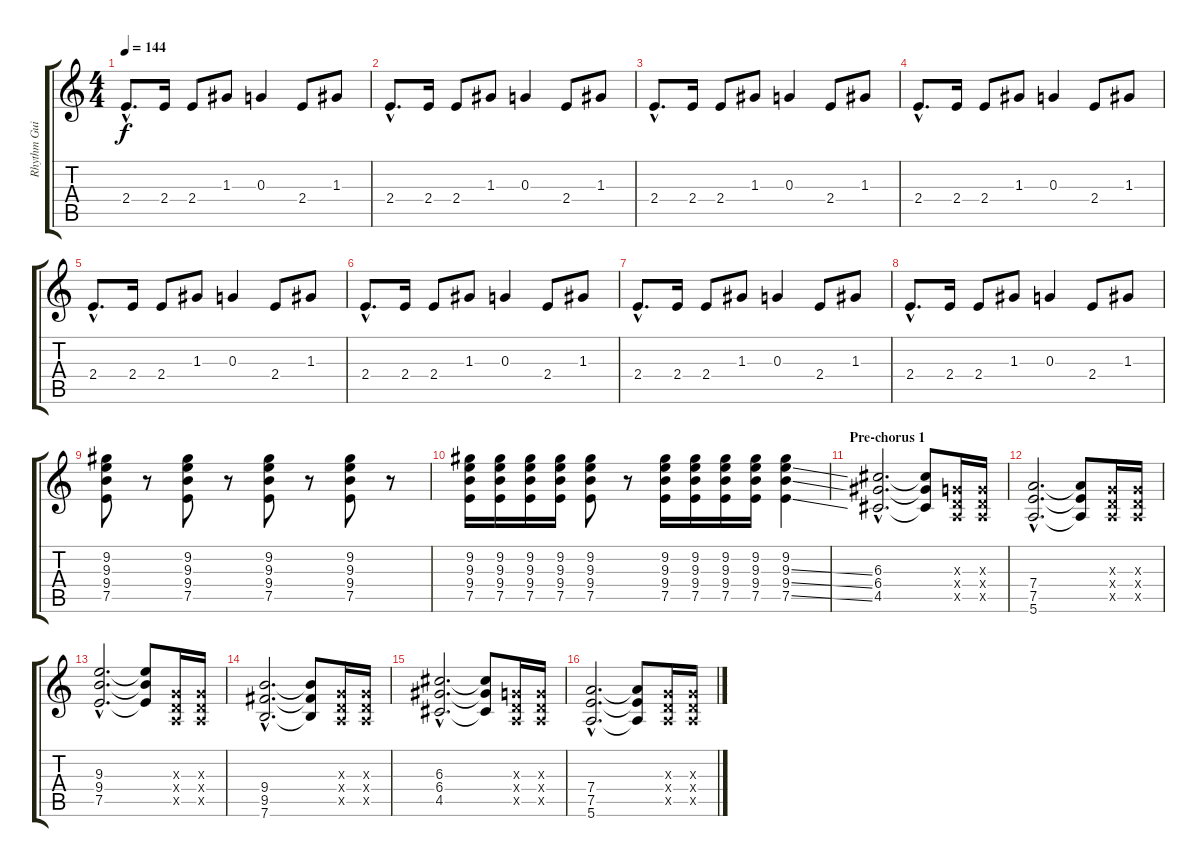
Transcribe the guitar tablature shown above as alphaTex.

\track ("Rhythm Guitar 1" "Rhythm Gui") {instrument overdrivenguitar}
\staff {score tabs}
\tuning (E4 B3 G3 D3 A2 E2) {hide}
\ts (4 4)
\tempo 144
\clef g2
\ks c
2.4{hac}.8{d dy f} 2.4.16 2.4.8 1.3.8 0.3.4 2.4.8 1.3.8 |
2.4{hac}.8{d} 2.4.16 2.4.8 1.3.8 0.3.4 2.4.8 1.3.8 |
2.4{hac}.8{d} 2.4.16 2.4.8 1.3.8 0.3.4 2.4.8 1.3.8 |
2.4{hac}.8{d} 2.4.16 2.4.8 1.3.8 0.3.4 2.4.8 1.3.8 |
2.4{hac}.8{d} 2.4.16 2.4.8 1.3.8 0.3.4 2.4.8 1.3.8 |
2.4{hac}.8{d} 2.4.16 2.4.8 1.3.8 0.3.4 2.4.8 1.3.8 |
2.4{hac}.8{d} 2.4.16 2.4.8 1.3.8 0.3.4 2.4.8 1.3.8 |
2.4{hac}.8{d} 2.4.16 2.4.8 1.3.8 0.3.4 2.4.8 1.3.8 |
(9.2 9.3 9.4 7.5).8 r.8 (9.2 9.3 9.4 7.5).8 r.8 (9.2 9.3 9.4 7.5).8 r.8 (9.2 9.3 9.4 7.5).8 r.8 |
(9.2 9.3 9.4 7.5).16 (9.2 9.3 9.4 7.5).16 (9.2 9.3 9.4 7.5).16 (9.2 9.3 9.4 7.5).16 (9.2 9.3 9.4 7.5).8 r.8 (9.2 9.3 9.4 7.5).16 (9.2 9.3 9.4 7.5).16 (9.2 9.3 9.4 7.5).16 (9.2 9.3 9.4 7.5).16 (9.2 9.3{ss} 9.4{ss} 7.5{ss}).4 |
\section ("" "Pre-chorus 1")
(6.3{hac} 6.4{hac} 4.5{hac}).2{d} (6.3{t} 6.4{t} 4.5{t}).8 (0.3{x} 0.4{x} 0.5{x}).16 (0.3{x} 0.4{x} 0.5{x}).16 |
(7.4{hac} 7.5{hac} 5.6{hac}).2{d} (7.4{t} 7.5{t} 5.6{t}).8 (0.3{x} 0.4{x} 0.5{x}).16 (0.3{x} 0.4{x} 0.5{x}).16 |
(9.3{hac} 9.4{hac} 7.5{hac}).2{d} (9.3{t} 9.4{t} 7.5{t}).8 (0.3{x} 0.4{x} 0.5{x}).16 (0.3{x} 0.4{x} 0.5{x}).16 |
(9.4{hac} 9.5{hac} 7.6{hac}).2{d} (9.4{t} 9.5{t} 7.6{t}).8 (0.3{x} 0.4{x} 0.5{x}).16 (0.3{x} 0.4{x} 0.5{x}).16 |
(6.3{hac} 6.4{hac} 4.5{hac}).2{d} (6.3{t} 6.4{t} 4.5{t}).8 (0.3{x} 0.4{x} 0.5{x}).16 (0.3{x} 0.4{x} 0.5{x}).16 |
(7.4{hac} 7.5{hac} 5.6{hac}).2{d} (7.4{t} 7.5{t} 5.6{t}).8 (0.3{x} 0.4{x} 0.5{x}).16 (0.3{x} 0.4{x} 0.5{x}).16
